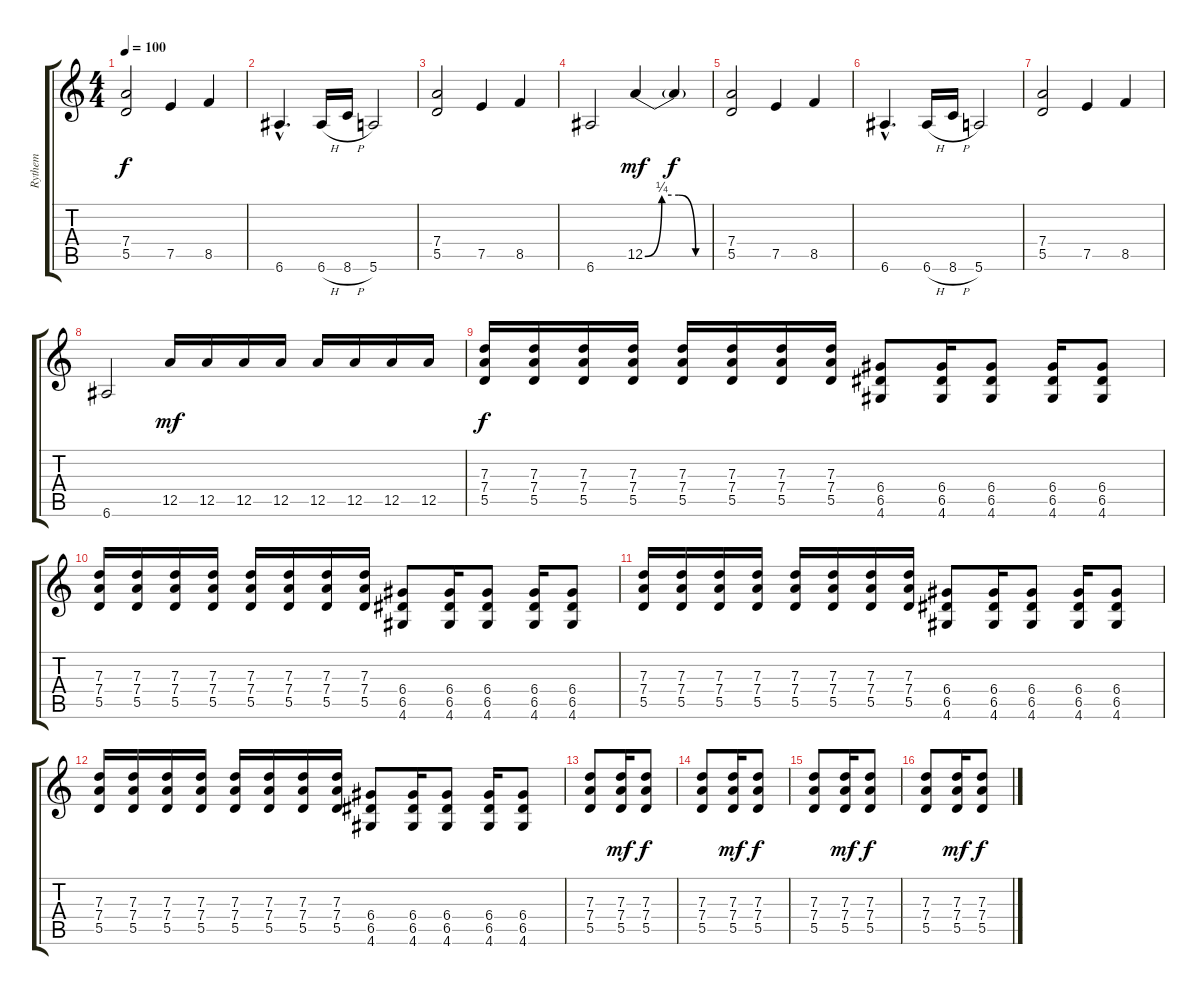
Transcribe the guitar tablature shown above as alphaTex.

\track ("Rythem" "Rythem") {instrument distortionguitar}
\staff {score tabs}
\tuning (E4 B3 G3 D3 A2 E2) {hide}
\ts (4 4)
\tempo 100
\clef g2
\ks c
(7.4 5.5).2{dy f instrument distortionguitar} 7.5.4 8.5.4 |
6.6{hac}.4{d} 6.6{h}.16 8.6{h}.16 5.6.2 |
(7.4 5.5).2 7.5.4 8.5.4 |
6.6.2 12.5{be (custom 0 0 15 1 30 1 45 0 60 0)}.4{dy mf} 12.5{t}.4{dy f} |
(7.4 5.5).2 7.5.4 8.5.4 |
6.6{hac}.4{d} 6.6{h}.16 8.6{h}.16 5.6.2 |
(7.4 5.5).2 7.5.4 8.5.4 |
6.6.2 12.5.16{dy mf} 12.5.16 12.5.16 12.5.16 12.5.16 12.5.16 12.5.16 12.5.16 |
(7.3 7.4 5.5).16{dy f volume 14} (7.3 7.4 5.5).16 (7.3 7.4 5.5).16 (7.3 7.4 5.5).16 (7.3 7.4 5.5).16 (7.3 7.4 5.5).16 (7.3 7.4 5.5).16 (7.3 7.4 5.5).16 (6.4 6.5 4.6).8 (6.4 6.5 4.6).16 (6.4 6.5 4.6).8 (6.4 6.5 4.6).16 (6.4 6.5 4.6).8 |
(7.3 7.4 5.5).16 (7.3 7.4 5.5).16 (7.3 7.4 5.5).16 (7.3 7.4 5.5).16 (7.3 7.4 5.5).16 (7.3 7.4 5.5).16 (7.3 7.4 5.5).16 (7.3 7.4 5.5).16 (6.4 6.5 4.6).8 (6.4 6.5 4.6).16 (6.4 6.5 4.6).8 (6.4 6.5 4.6).16 (6.4 6.5 4.6).8 |
(7.3 7.4 5.5).16 (7.3 7.4 5.5).16 (7.3 7.4 5.5).16 (7.3 7.4 5.5).16 (7.3 7.4 5.5).16 (7.3 7.4 5.5).16 (7.3 7.4 5.5).16 (7.3 7.4 5.5).16 (6.4 6.5 4.6).8 (6.4 6.5 4.6).16 (6.4 6.5 4.6).8 (6.4 6.5 4.6).16 (6.4 6.5 4.6).8 |
(7.3 7.4 5.5).16 (7.3 7.4 5.5).16 (7.3 7.4 5.5).16 (7.3 7.4 5.5).16 (7.3 7.4 5.5).16 (7.3 7.4 5.5).16 (7.3 7.4 5.5).16 (7.3 7.4 5.5).16 (6.4 6.5 4.6).8 (6.4 6.5 4.6).16 (6.4 6.5 4.6).8 (6.4 6.5 4.6).16 (6.4 6.5 4.6).8 |
(7.3 7.4 5.5).8{volume 13} (7.3 7.4 5.5).16{dy mf} (7.3 7.4 5.5).8{dy f} |
(7.3 7.4 5.5).8 (7.3 7.4 5.5).16{dy mf} (7.3 7.4 5.5).8{dy f} |
(7.3 7.4 5.5).8 (7.3 7.4 5.5).16{dy mf} (7.3 7.4 5.5).8{dy f} |
(7.3 7.4 5.5).8 (7.3 7.4 5.5).16{dy mf} (7.3 7.4 5.5).8{dy f}
